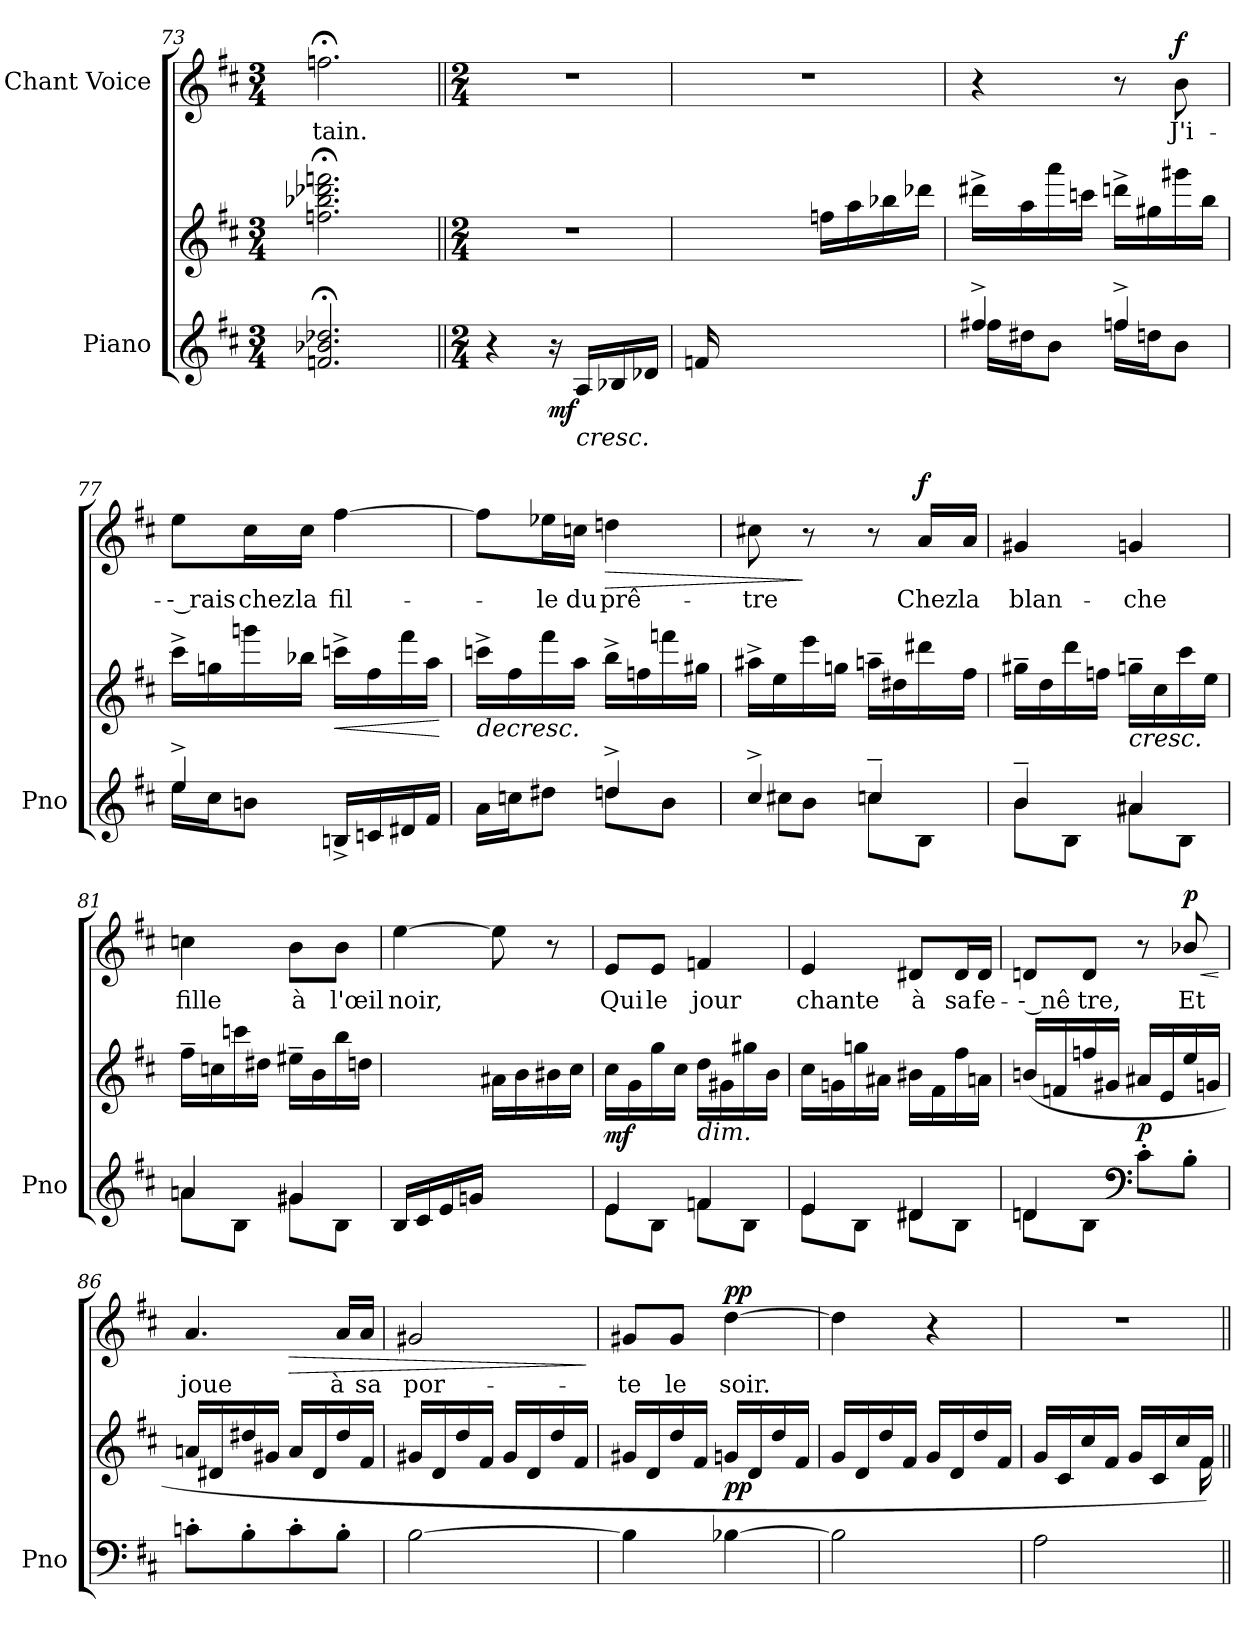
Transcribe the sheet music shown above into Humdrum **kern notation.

**kern	**kern	**dynam	**kern	**text	**dynam
*part2	*part2	*part2	*part1	*part1	*part1
*staff3	*staff2	*staff2/3	*staff1	*staff1	*staff1
*I"Piano	*	*	*I"Chant Voice	*	*
*I'Pno	*	*	*	*	*
*clefG2	*clefG2	*	*clefG2	*	*
*k[f#c#]	*k[f#c#]	*	*k[f#c#]	*	*
*M3/4	*M3/4	*	*M3/4	*	*
=73	=73	=73	=73	=73	=73
!	!	!	!	!LO:LY:b	!
2.fn/; 2.b-X/; 2.dd-X/;	2.ffn\;< 2.bb-X\;< 2.ddd-X\;< 2.fffn\;<	.	2.ffn;<\	-tain.	.
=74||	=74||	=74||	=74||	=74||	=74||
*M2/4	*M2/4	*	*M2/4	*	*
4r	2r	.	2r	.	.
!	!	!LO:DY:b=2	!	!	!
16r	.	mf	.	.	.
!	!	!LO:HP:b=2	!	!	!
(16A/LL	.	<	.	.	.
16B-X/	.	.	.	.	.
16d-X/JJ	.	.	.	.	.
=75	=75	=75	=75	=75	=75
*	*^	*	*	*	*
16fn/LL	2ryy	16ryy	.	2r	.	.
4..ryy	.	16a\	.	.	.	.
.	.	16b-X\	.	.	.	.
.	.	16dd-X\JJ	.	.	.	.
.	.	16ffn\LL	.	.	.	.
.	.	16aa\	.	.	.	.
.	.	16bb-X\	.	.	.	.
.	.	16ddd-X\JJ)	.	.	.	.
*	*v	*v	*	*	*	*
=76	=76	=76	=76	=76	=76
*^	*	*	*	*	*
4ff#X^/	16ff#\LL	16ddd#X^\LL	.	4r	.	.
.	16dd#X\J	16aa\	.	.	.	.
.	8b\J	16aaa\	.	.	.	.
.	.	16cccn\JJ	.	.	.	.
4ffn^/	16ff\LL	16dddn^\LL	.	8r	.	.
.	16ddn\J	16gg#X\	.	.	.	.
!	!	!	!	!	!LO:LY:b	!LO:DY:a
.	8b\J	16ggg#X\	.	8b\	J'i-	f
.	.	16bb\JJ	.	.	.	.
!!LO:LB:g=z
=77	=77	=77	=77	=77	=77	=77
!	!	!	!	!	!LO:LY:b	!
4ee^/	16ee\LL	16ccc#^\LL	.	8ee\L	-- rais	.
.	16cc#\J	16ggn\	.	.	.	.
!	!	!	!	!	!LO:LY:b	!
.	8bn\J	16gggn\	.	16cc#\L	chez	.
!	!	!	!	!	!LO:LY:b	!
.	.	16bb-X\JJ	.	16cc#\JJ	la	.
!	!	!	!LO:HP:b	!	!LO:LY:b	!
16Bn^</LL	4ryy	16cccn^\LL	<	[4ff#\	fil-	.
16cn/	.	16ff#\	.	.	.	.
16d#X/	.	16fff#\	.	.	.	.
16f#/JJ	.	16aa\JJ	.	.	.	.
*v	*v	*	*	*	*	*
.	.	[	.	.	.
=78	=78	=78	=78	=78	=78
*^	*	*	*	*	*
!	!	!	!LO:HP:b	!	!	!
4ryy	16a\LL	16cccn^\LL	>	8ff#\L]	.	.
.	16ccn\J	16ff#\	.	.	.	.
!	!	!	!	!	!LO:LY:b	!
.	8dd#X\J	16fff#\	.	16ee-X\L	-le	.
!	!	!	!	!	!LO:LY:b	!
.	.	16aa\JJ	.	16ccn\JJ	du	.
!	!	!	!	!	!LO:LY:b	!LO:HP:b
4ddn^/	8dd\L	16bb^\LL	[	4ddn\	prê-	>
.	.	16ffn\	.	.	.	.
.	8b\J	16fffn\	.	.	.	.
.	.	16gg#X\JJ	.	.	.	.
=79	=79	=79	=79	=79	=79	=79
!	!	!	!	!	!LO:LY:b	!
4cc#^/	8cc#X\L	16aa#X^\LL	.	8cc#X\	-tre	.
.	.	16ee\	.	.	.	.
.	8b\J	16eee\	.	8r	.	]
.	.	16ggn\JJ	.	.	.	.
4cc#~/	8ccn\L	16aan~\LL	.	8r	.	.
.	.	16dd#X\	.	.	.	.
!	!	!	!	!	!LO:LY:b	!LO:DY:a
.	8B\J	16ddd#X\	.	16a/LL	Chez	f
!	!	!	!	!	!LO:LY:b	!
.	.	16ff#\JJ	.	16a/JJ	la	.
!!LO:LB:g=z
=80	=80	=80	=80	=80	=80	=80
!	!	!	!	!	!LO:LY:b	!
4b~/	8b\L	16gg#X~\LL	.	4g#X/	blan-	.
.	.	16dd\	.	.	.	.
.	8B\J	16ddd\	.	.	.	.
.	.	16ffn\JJ	.	.	.	.
!	!	!	!LO:HP:b	!	!LO:LY:b	!
4a#X/	8a#\L	16ggn~\LL	<	4gn/	-che	.
.	.	16cc#\	.	.	.	.
.	8B\J	16ccc#\	.	.	.	.
.	.	16ee\JJ	.	.	.	.
!!LO:PB:g=z
=81	=81	=81	=81	=81	=81	=81
!	!	!	!	!	!LO:LY:b	!
4an/	8a\L	16ff#~\LL	.	4ccn\	fille	.
.	.	16ccn\	.	.	.	.
.	8B\J	16cccn\	.	.	.	.
.	.	16dd#X\JJ	.	.	.	.
!	!	!	!	!	!LO:LY:b	!
4g#X/	8g#\L	16ee#X~\LL	.	8b\L	à	.
.	.	16b\	.	.	.	.
!	!	!	!	!	!LO:LY:b	!
.	8B\J	16bb\	.	8b\J	l'œil	.
.	.	16ddn\JJ	.	.	.	.
*v	*v	*	*	*	*	*
.	.	]	.	.	.
=82	=82	=82	=82	=82	=82
*	*^	*	*	*	*
!	!	!	!	!	!LO:LY:b	!
(16B/LL	2ryy	4ryy	.	[4ee\	noir,	.
16c#/	.	.	.	.	.	.
16e/	.	.	.	.	.	.
16gn/JJ	.	.	.	.	.	.
4ryy	.	16a#X\LL	.	8ee\]	.	.
.	.	16b\	.	.	.	.
.	.	16b#X\	.	8r	.	.
.	.	16cc#\JJ)	.	.	.	.
=83	=83	=83	=83	=83	=83	=83
*^	*	*	*	*	*	*
!	!	!	!	!LO:DY:b	!	!LO:LY:b	!
*	*	*v	*v	*	*	*	*
4e/	8e\L	16cc#\LL	mf	8e/L	Qui	.
.	.	16g\	.	.	.	.
!	!	!	!	!	!LO:LY:b	!
.	8B\J	16gg\	.	8e/J	le	.
.	.	16cc#\JJ	.	.	.	.
!	!	!LO:TX:b:i:t=dim.	!	!	!	!
!	!	!	!	!	!LO:LY:b	!
4fn/	8f\L	16dd\LL	.	4fn/	jour	.
.	.	16g#X\	.	.	.	.
.	8B\J	16gg#X\	.	.	.	.
.	.	16b\JJ	.	.	.	.
!!LO:LB:g=z
=84	=84	=84	=84	=84	=84	=84
!	!	!	!	!	!LO:LY:b	!
4e/	8e\L	16cc#\LL	.	4e/	chante	.
.	.	16gn\	.	.	.	.
.	8B\J	16ggn\	.	.	.	.
.	.	16a#X\JJ	.	.	.	.
!	!	!	!	!	!LO:LY:b	!
4d#X/	8d#\L	16b#X\LL	.	8d#X/L	à	.
.	.	16f#\	.	.	.	.
!	!	!	!	!	!LO:LY:b	!
.	8B\J	16ff#\	.	16d#/L	sa	.
!	!	!	!	!	!LO:LY:b	!
.	.	16an\JJ	.	16d#/JJ	fe-	.
!!LO:PB:g=z
=85	=85	=85	=85	=85	=85	=85
!	!	!	!	!	!LO:LY:b	!
4dn/	8dn\L	(16bn/LL	.	8dn/L	-- nê	.
.	.	16fn/	.	.	.	.
!	!	!	!	!	!LO:LY:b	!
.	8B\J	16ffn/	.	8d/J	tre,	.
.	.	16g#X/JJ	.	.	.	.
*clefF4	*	*	*	*	*	*
!	!	!	!LO:DY:b	!	!	!
4ryy	8c#'>\L	16a#X/LL	p	8r	.	.
.	.	16e/	.	.	.	.
!	!	!	!	!	!LO:LY:b	!LO:HP:b
!	!	!	!	!	!	!LO:DY:n=1:a
.	8B'>\J	16ee/	.	8b-X/	Et	< p
.	.	16gn/JJ	.	.	.	.
*v	*v	*	*	*	*	*
.	.	.	.	.	[
=86	=86	=86	=86	=86	=86
!	!	!	!	!LO:LY:b	!
*	*	*	*^	*	*
8cn'\L	16an/LL	.	4.a/	4ryy	joue	.
.	16d#X/	.	.	.	.	.
8B'\	16dd#X/	.	.	.	.	.
.	16g#X/JJ	.	.	.	.	.
!	!	!	!	!	!	!LO:HP:b
8c'\	16a/LL	.	.	4ryy	.	>
.	16d#/	.	.	.	.	.
!	!	!	!	!	!LO:LY:b	!
8B'\J	16dd#/	.	16a/LL	.	à	.
!	!	!	!	!	!LO:LY:b	!
.	16f#/JJ	.	16a/JJ	.	sa	.
*	*	*	*v	*v	*	*
=87	=87	=87	=87	=87	=87
!	!	!	!	!LO:LY:b	!
[2B\	16g#X/LL	.	2g#X/	por-	.
.	16d/	.	.	.	.
.	16dd/	.	.	.	.
.	16f#/JJ	.	.	.	.
.	16g#/LL	.	.	.	.
.	16d/	.	.	.	.
.	16dd/	.	.	.	.
.	16f#/JJ	.	.	.	.
.	.	.	.	.	]
!!LO:LB:g=z
=88	=88	=88	=88	=88	=88
!	!	!	!	!LO:LY:b	!
4B\]	16g#X/LL	.	8g#X/L	-te	.
.	16d/	.	.	.	.
!	!	!	!	!LO:LY:b	!
.	16dd/	.	8g#/J	le	.
.	16f#/JJ	.	.	.	.
!	!	!LO:DY:n=1:b	!	!LO:LY:b	!LO:DY:a
[4B-X\	16gn/LL	[ pp	[4dd\	soir.	pp
.	16d/	.	.	.	.
.	16dd/	.	.	.	.
.	16f#/JJ	.	.	.	.
=89	=89	=89	=89	=89	=89
2B-\]	16g/LL	.	4dd\]	.	.
.	16d/	.	.	.	.
.	16dd/	.	.	.	.
.	16f#/JJ	.	.	.	.
.	16g/LL	.	4r	.	.
.	16d/	.	.	.	.
.	16dd/	.	.	.	.
.	16f#/JJ	.	.	.	.
!!LO:LB:g=z
=90	=90	=90	=90	=90	=90
*	*^	*	*	*	*
2A\	16g/LL	4..ryy	.	2r	.	.
.	16c#/	.	.	.	.	.
.	16cc#/	.	.	.	.	.
.	16f#/JJ	.	.	.	.	.
.	16g/LL	.	.	.	.	.
.	16c#/	.	.	.	.	.
.	16cc#/	.	.	.	.	.
.	16f#/JJ)	16f#\	.	.	.	.
*	*v	*v	*	*	*	*
=||	=||	=||	=||	=||	=||
*-	*-	*-	*-	*-	*-
